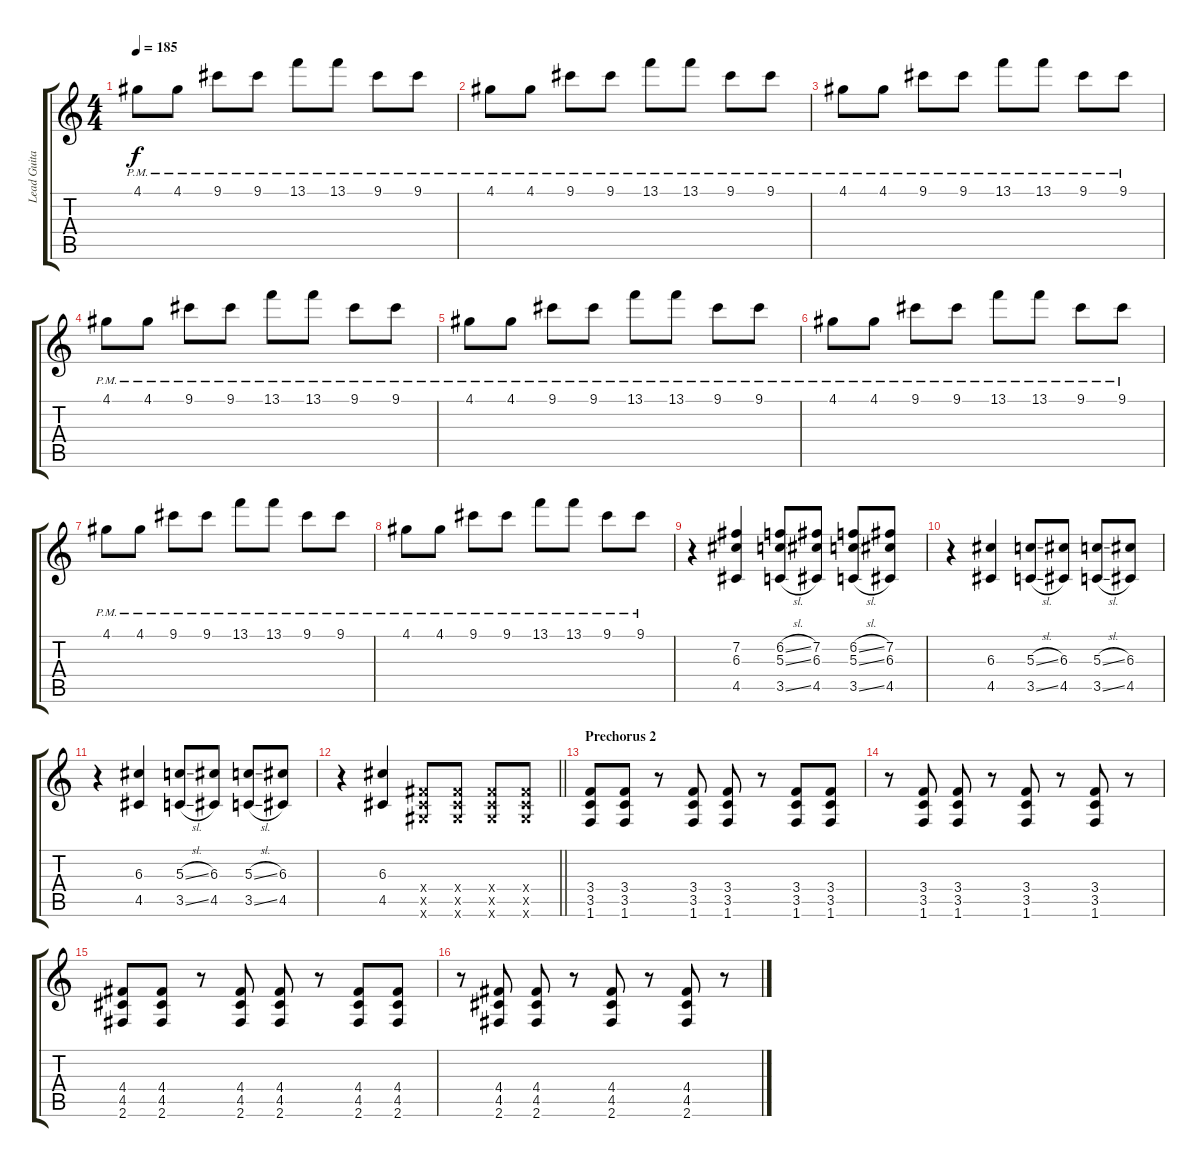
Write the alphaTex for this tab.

\track ("Lead Guitar" "Lead Guita") {instrument distortionguitar}
\staff {score tabs}
\tuning (E4 B3 G3 D3 A2 E2) {hide}
\ts (4 4)
\tempo 185
\clef g2
\ks c
4.1{pm}.8{dy f} 4.1{pm}.8 9.1{pm}.8 9.1{pm}.8 13.1{pm}.8 13.1{pm}.8 9.1{pm}.8 9.1{pm}.8 |
4.1{pm}.8 4.1{pm}.8 9.1{pm}.8 9.1{pm}.8 13.1{pm}.8 13.1{pm}.8 9.1{pm}.8 9.1{pm}.8 |
4.1{pm}.8 4.1{pm}.8 9.1{pm}.8 9.1{pm}.8 13.1{pm}.8 13.1{pm}.8 9.1{pm}.8 9.1{pm}.8 |
4.1{pm}.8 4.1{pm}.8 9.1{pm}.8 9.1{pm}.8 13.1{pm}.8 13.1{pm}.8 9.1{pm}.8 9.1{pm}.8 |
4.1{pm}.8 4.1{pm}.8 9.1{pm}.8 9.1{pm}.8 13.1{pm}.8 13.1{pm}.8 9.1{pm}.8 9.1{pm}.8 |
4.1{pm}.8 4.1{pm}.8 9.1{pm}.8 9.1{pm}.8 13.1{pm}.8 13.1{pm}.8 9.1{pm}.8 9.1{pm}.8 |
4.1{pm}.8 4.1{pm}.8 9.1{pm}.8 9.1{pm}.8 13.1{pm}.8 13.1{pm}.8 9.1{pm}.8 9.1{pm}.8 |
4.1{pm}.8 4.1{pm}.8 9.1{pm}.8 9.1{pm}.8 13.1{pm}.8 13.1{pm}.8 9.1{pm}.8 9.1{pm}.8 |
r.4 (7.2 6.3 4.5).4 (6.2{sl} 5.3{sl} 3.5{sl}).8 (7.2 6.3 4.5).8 (6.2{sl} 5.3{sl} 3.5{sl}).8 (7.2 6.3 4.5).8 |
r.4 (6.3 4.5).4 (5.3{sl} 3.5{sl}).8 (6.3 4.5).8 (5.3{sl} 3.5{sl}).8 (6.3 4.5).8 |
r.4 (6.3 4.5).4 (5.3{sl} 3.5{sl}).8 (6.3 4.5).8 (5.3{sl} 3.5{sl}).8 (6.3 4.5).8 |
\barLineRight lightlight
r.4 (6.3 4.5).4 (4.4{x} 4.5{x} 4.6{x}).8 (4.4{x} 4.5{x} 4.6{x}).8 (4.4{x} 4.5{x} 4.6{x}).8 (4.4{x} 4.5{x} 4.6{x}).8 |
\section ("" "Prechorus 2")
(3.4 3.5 1.6).8 (3.4 3.5 1.6).8 r.8 (3.4 3.5 1.6).8 (3.4 3.5 1.6).8 r.8 (3.4 3.5 1.6).8 (3.4 3.5 1.6).8 |
r.8 (3.4 3.5 1.6).8 (3.4 3.5 1.6).8 r.8 (3.4 3.5 1.6).8 r.8 (3.4 3.5 1.6).8 r.8 |
(4.4 4.5 2.6).8 (4.4 4.5 2.6).8 r.8 (4.4 4.5 2.6).8 (4.4 4.5 2.6).8 r.8 (4.4 4.5 2.6).8 (4.4 4.5 2.6).8 |
r.8 (4.4 4.5 2.6).8 (4.4 4.5 2.6).8 r.8 (4.4 4.5 2.6).8 r.8 (4.4 4.5 2.6).8 r.8
